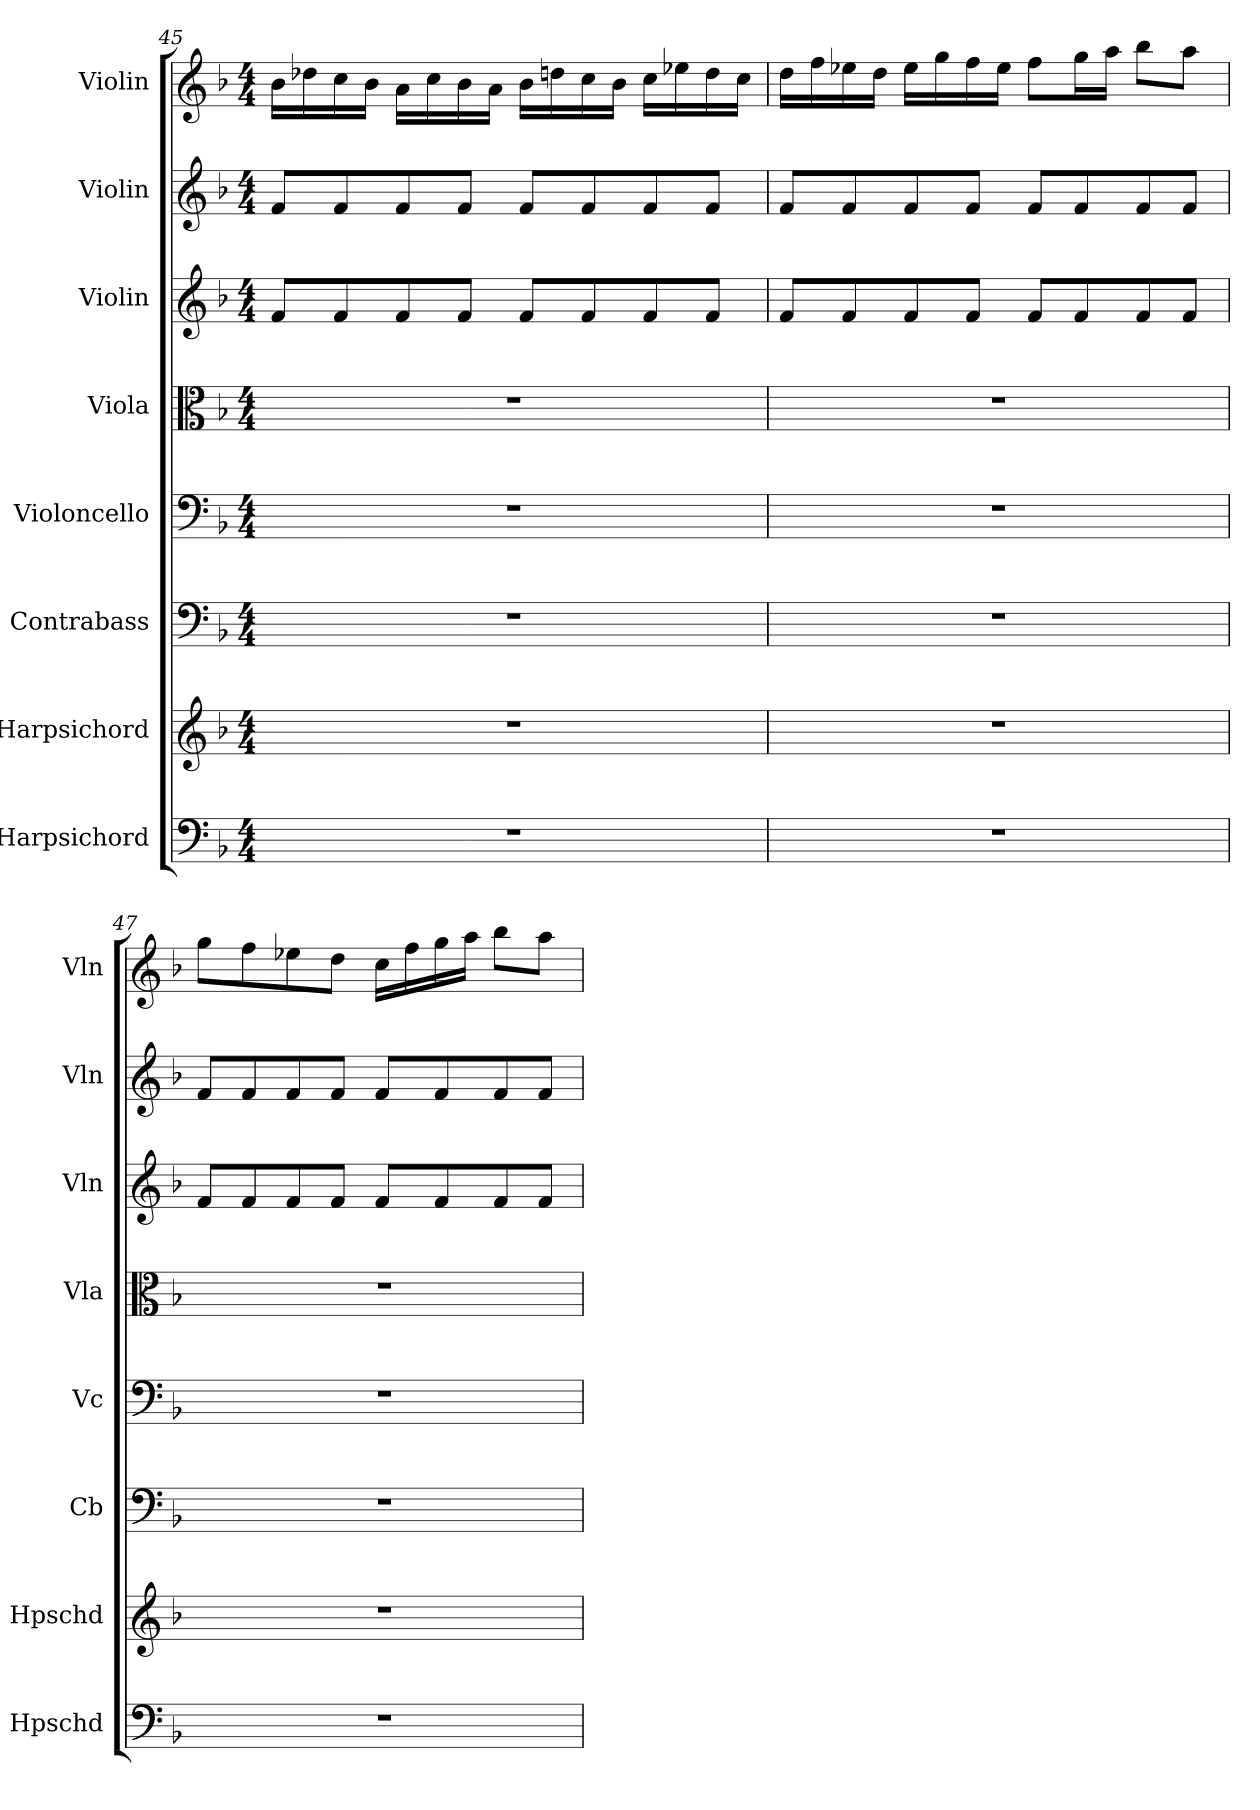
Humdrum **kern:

**kern	**kern	**kern	**kern	**kern	**kern	**kern	**kern
*part8	*part7	*part6	*part5	*part4	*part3	*part2	*part1
*staff8	*staff7	*staff6	*staff5	*staff4	*staff3	*staff2	*staff1
*I"Harpsichord	*I"Harpsichord	*I"Contrabass	*I"Violoncello	*I"Viola	*I"Violin	*I"Violin	*I"Violin
*I'Hpschd	*I'Hpschd	*I'Cb	*I'Vc	*I'Vla	*I'Vln	*I'Vln	*I'Vln
*clefF4	*clefG2	*clefF4	*clefF4	*clefC3	*clefG2	*clefG2	*clefG2
*k[b-]	*k[b-]	*k[b-]	*k[b-]	*k[b-]	*k[b-]	*k[b-]	*k[b-]
*M4/4	*M4/4	*M4/4	*M4/4	*M4/4	*M4/4	*M4/4	*M4/4
=45	=45	=45	=45	=45	=45	=45	=45
1r	1r	1r	1r	1r	8f/L	8f/L	16b-\LL
.	.	.	.	.	.	.	16dd-X\
.	.	.	.	.	8f/	8f/	16cc\
.	.	.	.	.	.	.	16b-\JJ
.	.	.	.	.	8f/	8f/	16a\LL
.	.	.	.	.	.	.	16cc\
.	.	.	.	.	8f/J	8f/J	16b-\
.	.	.	.	.	.	.	16a\JJ
.	.	.	.	.	8f/L	8f/L	16b-\LL
.	.	.	.	.	.	.	16ddn\
.	.	.	.	.	8f/	8f/	16cc\
.	.	.	.	.	.	.	16b-\JJ
.	.	.	.	.	8f/	8f/	16cc\LL
.	.	.	.	.	.	.	16ee-X\
.	.	.	.	.	8f/J	8f/J	16dd\
.	.	.	.	.	.	.	16cc\JJ
=46	=46	=46	=46	=46	=46	=46	=46
1r	1r	1r	1r	1r	8f/L	8f/L	16dd\LL
.	.	.	.	.	.	.	16ff\
.	.	.	.	.	8f/	8f/	16ee-X\
.	.	.	.	.	.	.	16dd\JJ
.	.	.	.	.	8f/	8f/	16ee-\LL
.	.	.	.	.	.	.	16gg\
.	.	.	.	.	8f/J	8f/J	16ff\
.	.	.	.	.	.	.	16ee-\JJ
.	.	.	.	.	8f/L	8f/L	8ff\L
.	.	.	.	.	8f/	8f/	16gg\L
.	.	.	.	.	.	.	16aa\JJ
.	.	.	.	.	8f/	8f/	8bb-\L
.	.	.	.	.	8f/J	8f/J	8aa\J
=47	=47	=47	=47	=47	=47	=47	=47
1r	1r	1r	1r	1r	8f/L	8f/L	8gg\L
.	.	.	.	.	8f/	8f/	8ff\
.	.	.	.	.	8f/	8f/	8ee-X\
.	.	.	.	.	8f/J	8f/J	8dd\J
.	.	.	.	.	8f/L	8f/L	16cc\LL
.	.	.	.	.	.	.	16ff\
.	.	.	.	.	8f/	8f/	16gg\
.	.	.	.	.	.	.	16aa\JJ
.	.	.	.	.	8f/	8f/	8bb-\L
.	.	.	.	.	8f/J	8f/J	8aa\J
=	=	=	=	=	=	=	=
*-	*-	*-	*-	*-	*-	*-	*-
